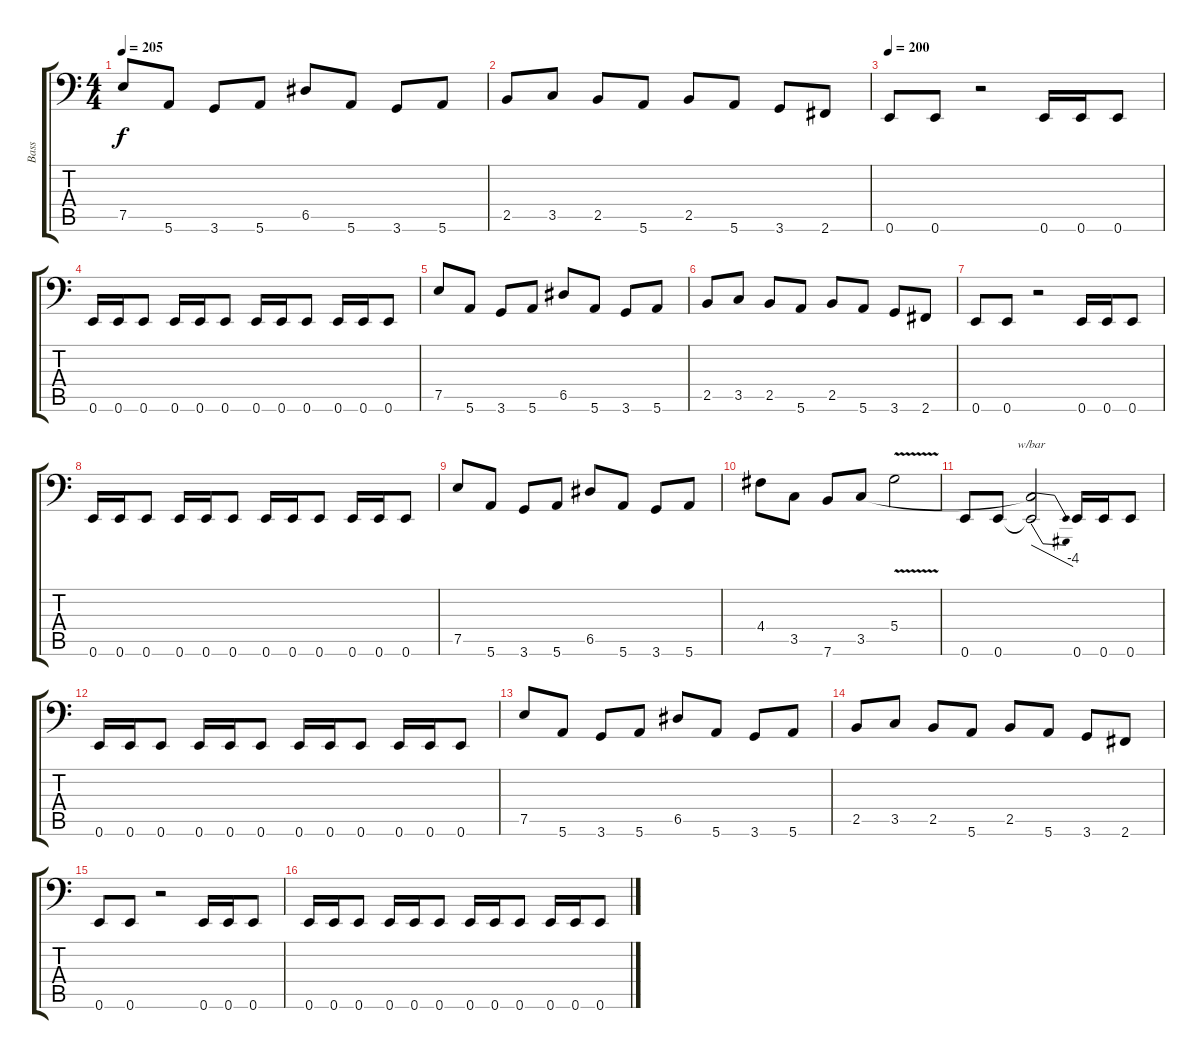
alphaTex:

\track ("Bass" "Bass") {instrument electricbassfinger}
\staff {score tabs}
\tuning (E3 B2 G2 D2 A1 E1) {hide}
\ts (4 4)
\tempo 205
\clef f4
\ks c
7.5.8{dy f} 5.6.8 3.6.8 5.6.8 6.5.8 5.6.8 3.6.8 5.6.8 |
2.5.8 3.5.8 2.5.8 5.6.8 2.5.8 5.6.8 3.6.8 2.6.8 |
\tempo 200
0.6.8 0.6.8 r.2 0.6.16 0.6.16 0.6.8 |
0.6.16 0.6.16 0.6.8 0.6.16 0.6.16 0.6.8 0.6.16 0.6.16 0.6.8 0.6.16 0.6.16 0.6.8 |
7.5.8 5.6.8 3.6.8 5.6.8 6.5.8 5.6.8 3.6.8 5.6.8 |
2.5.8 3.5.8 2.5.8 5.6.8 2.5.8 5.6.8 3.6.8 2.6.8 |
0.6.8 0.6.8 r.2 0.6.16 0.6.16 0.6.8 |
0.6.16 0.6.16 0.6.8 0.6.16 0.6.16 0.6.8 0.6.16 0.6.16 0.6.8 0.6.16 0.6.16 0.6.8 |
7.5.8 5.6.8 3.6.8 5.6.8 6.5.8 5.6.8 3.6.8 5.6.8 |
4.4.8 3.5.8 7.6.8 3.5.8 5.4{v}.2 |
0.6.8 0.6.8 (3.5{t} 0.6{t}).2{tbe (dive default 0 0 60 -16)} 0.6.16 0.6.16 0.6.8 |
0.6.16 0.6.16 0.6.8 0.6.16 0.6.16 0.6.8 0.6.16 0.6.16 0.6.8 0.6.16 0.6.16 0.6.8 |
7.5.8 5.6.8 3.6.8 5.6.8 6.5.8 5.6.8 3.6.8 5.6.8 |
2.5.8 3.5.8 2.5.8 5.6.8 2.5.8 5.6.8 3.6.8 2.6.8 |
0.6.8 0.6.8 r.2 0.6.16 0.6.16 0.6.8 |
0.6.16 0.6.16 0.6.8 0.6.16 0.6.16 0.6.8 0.6.16 0.6.16 0.6.8 0.6.16 0.6.16 0.6.8
